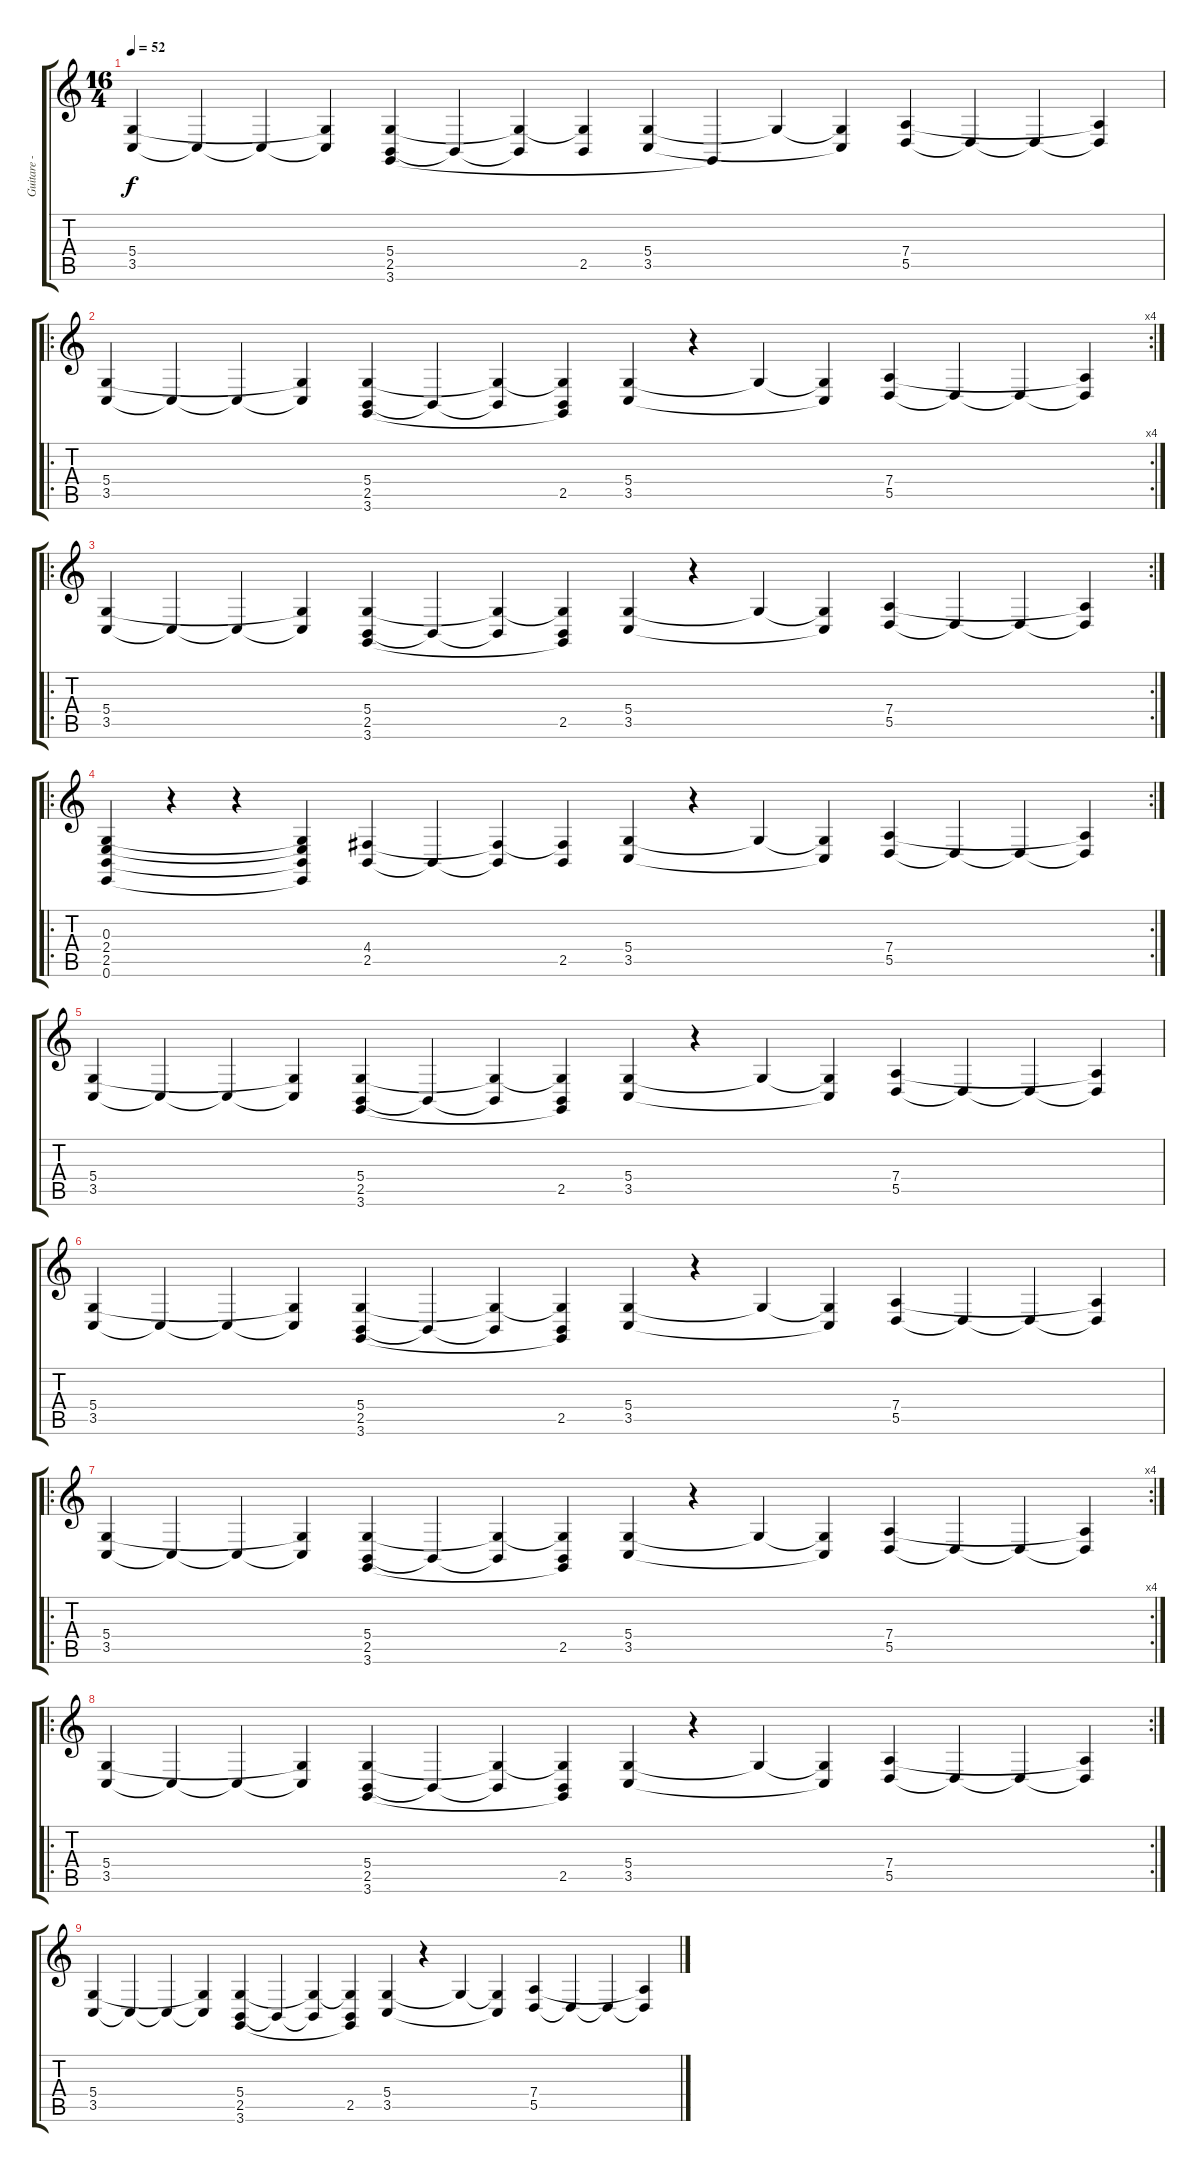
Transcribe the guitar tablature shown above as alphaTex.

\track ("Guitare - 2" "Guitare - ") {instrument drawbarorgan}
\staff {score tabs}
\tuning (E4 B3 G3 D3 A2 E2) {hide}
\ts (16 4)
\tempo 52
\clef g2
\ks c
(5.4 3.5).4{dy f volume 11 instrument drawbarorgan} 3.5{t}.4 3.5{t}.4 (5.4{t} 3.5{t}).4 (5.4 2.5 3.6).4 2.5{t}.4 (5.4{t} 2.5{t}).4 (5.4{t} 2.5).4 (5.4 3.5).4 3.6{t}.4 5.4{t}.4 (5.4{t} 3.5{t}).4 (7.4 5.5).4 5.5{t}.4 5.5{t}.4 (7.4{t} 5.5{t}).4 |
\ro
\rc 4
(5.4 3.5).4{volume 11} 3.5{t}.4 3.5{t}.4 (5.4{t} 3.5{t}).4 (5.4 2.5 3.6).4 2.5{t}.4 (5.4{t} 2.5{t}).4 (5.4{t} 2.5 3.6{t}).4 (5.4 3.5).4 r.4 5.4{t}.4 (5.4{t} 3.5{t}).4 (7.4 5.5).4 5.5{t}.4 5.5{t}.4 (7.4{t} 5.5{t}).4 |
\ro
\rc 2
(5.4 3.5).4{volume 11} 3.5{t}.4 3.5{t}.4 (5.4{t} 3.5{t}).4 (5.4 2.5 3.6).4 2.5{t}.4 (5.4{t} 2.5{t}).4 (5.4{t} 2.5 3.6{t}).4 (5.4 3.5).4 r.4 5.4{t}.4 (5.4{t} 3.5{t}).4 (7.4 5.5).4 5.5{t}.4 5.5{t}.4 (7.4{t} 5.5{t}).4 |
\ro
\rc 2
(0.3 2.4 2.5 0.6).4{volume 11} r.4 r.4 (0.3{t} 2.4{t} 2.5{t} 0.6{t}).4 (4.4 2.5).4 2.5{t}.4 (4.4{t} 2.5{t}).4 (4.4{t} 2.5).4 (5.4 3.5).4 r.4 5.4{t}.4 (5.4{t} 3.5{t}).4 (7.4 5.5).4 5.5{t}.4 5.5{t}.4 (7.4{t} 5.5{t}).4 |
(5.4 3.5).4{volume 11} 3.5{t}.4 3.5{t}.4 (5.4{t} 3.5{t}).4 (5.4 2.5 3.6).4 2.5{t}.4 (5.4{t} 2.5{t}).4 (5.4{t} 2.5 3.6{t}).4 (5.4 3.5).4 r.4 5.4{t}.4 (5.4{t} 3.5{t}).4 (7.4 5.5).4 5.5{t}.4 5.5{t}.4 (7.4{t} 5.5{t}).4 |
(5.4 3.5).4{volume 11} 3.5{t}.4 3.5{t}.4 (5.4{t} 3.5{t}).4 (5.4 2.5 3.6).4 2.5{t}.4 (5.4{t} 2.5{t}).4 (5.4{t} 2.5 3.6{t}).4 (5.4 3.5).4 r.4 5.4{t}.4 (5.4{t} 3.5{t}).4 (7.4 5.5).4 5.5{t}.4 5.5{t}.4 (7.4{t} 5.5{t}).4 |
\ro
\rc 4
(5.4 3.5).4{volume 11} 3.5{t}.4 3.5{t}.4 (5.4{t} 3.5{t}).4 (5.4 2.5 3.6).4 2.5{t}.4 (5.4{t} 2.5{t}).4 (5.4{t} 2.5 3.6{t}).4 (5.4 3.5).4 r.4 5.4{t}.4 (5.4{t} 3.5{t}).4 (7.4 5.5).4 5.5{t}.4 5.5{t}.4 (7.4{t} 5.5{t}).4 |
\ro
\rc 2
(5.4 3.5).4{volume 11} 3.5{t}.4 3.5{t}.4 (5.4{t} 3.5{t}).4 (5.4 2.5 3.6).4 2.5{t}.4 (5.4{t} 2.5{t}).4 (5.4{t} 2.5 3.6{t}).4 (5.4 3.5).4 r.4 5.4{t}.4 (5.4{t} 3.5{t}).4 (7.4 5.5).4 5.5{t}.4 5.5{t}.4 (7.4{t} 5.5{t}).4 |
(5.4 3.5).4{volume 11} 3.5{t}.4 3.5{t}.4 (5.4{t} 3.5{t}).4 (5.4 2.5 3.6).4 2.5{t}.4 (5.4{t} 2.5{t}).4 (5.4{t} 2.5 3.6{t}).4 (5.4 3.5).4 r.4 5.4{t}.4 (5.4{t} 3.5{t}).4 (7.4 5.5).4 5.5{t}.4 5.5{t}.4 (7.4{t} 5.5{t}).4
